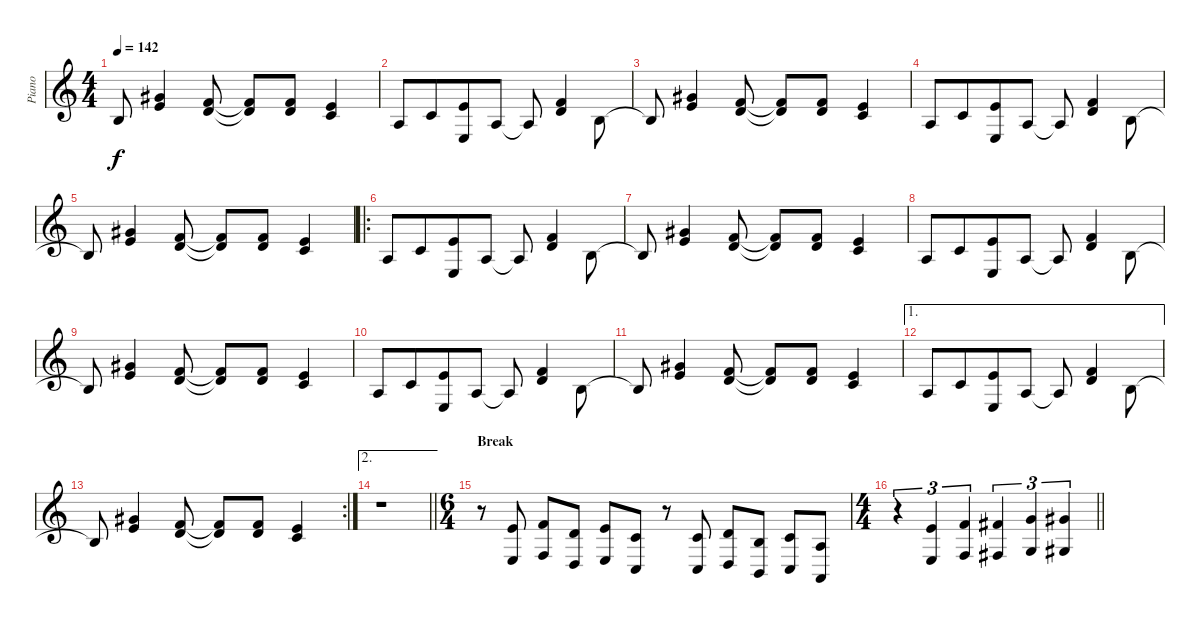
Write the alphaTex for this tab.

\track ("Piano" "Piano") {instrument brightacousticpiano}
\staff {score}
\tuning (E4 B3 G3 D3 A2 E2 B1) {hide}
\ts (4 4)
\tempo 142
\clef g2
\ks c
0.2{t}.8{dy f} (4.1 5.2).4 (1.1 3.2).8 (1.1{t} 3.2{t}).8 (1.1 3.2).8 (0.1 1.2).4 |
2.3.8 1.2.8{beam merge} (0.1 2.4).8 2.3.8 2.3{t}.8 (1.1 3.2).4 0.2.8{beam Down} |
0.2{t}.8 (4.1 5.2).4 (1.1 3.2).8 (1.1{t} 3.2{t}).8 (1.1 3.2).8 (0.1 1.2).4 |
2.3.8 1.2.8{beam merge} (0.1 2.4).8 2.3.8 2.3{t}.8 (1.1 3.2).4 0.2.8{beam Down} |
0.2{t}.8 (4.1 5.2).4 (1.1 3.2).8 (1.1{t} 3.2{t}).8 (1.1 3.2).8 (0.1 1.2).4 |
\ro
2.3.8 1.2.8{beam merge} (0.1 2.4).8 2.3.8 2.3{t}.8 (1.1 3.2).4 0.2.8{beam Down} |
0.2{t}.8 (4.1 5.2).4 (1.1 3.2).8 (1.1{t} 3.2{t}).8 (1.1 3.2).8 (0.1 1.2).4 |
2.3.8 1.2.8{beam merge} (0.1 2.4).8 2.3.8 2.3{t}.8 (1.1 3.2).4 0.2.8{beam Down} |
0.2{t}.8 (4.1 5.2).4 (1.1 3.2).8 (1.1{t} 3.2{t}).8 (1.1 3.2).8 (0.1 1.2).4 |
2.3.8 1.2.8{beam merge} (0.1 2.4).8 2.3.8 2.3{t}.8 (1.1 3.2).4 0.2.8{beam Down} |
0.2{t}.8 (4.1 5.2).4 (1.1 3.2).8 (1.1{t} 3.2{t}).8 (1.1 3.2).8 (0.1 1.2).4 |
\ae 1
2.3.8 1.2.8{beam merge} (0.1 2.4).8 2.3.8 2.3{t}.8 (1.1 3.2).4 0.2.8{beam Down} |
\rc 2
0.2{t}.8 (4.1 5.2).4 (1.1 3.2).8 (1.1{t} 3.2{t}).8 (1.1 3.2).8 (0.1 1.2).4 |
\ae 2
\barLineRight lightlight
r.1 |
\ts (6 4)
\section ("" "Break")
r.8 (0.1 2.4).8 (1.1 3.4).8 (3.2 0.4).8 (0.1 2.4).8 (1.2 3.5).8 r.8 (1.2 3.5).8 (3.2 0.4).8 (0.2 2.5).8 (1.2 3.5).8 (2.3 0.5).8 |
\ts (4 4)
\barLineRight lightlight
r.4{tu (3 2)} (0.1 2.4).4{tu (3 2)} (1.1 3.4).4{tu (3 2)} (2.1 4.4).4{tu (3 2)} (3.1 0.3).4{tu (3 2)} (4.1 1.3).4{tu (3 2)}
